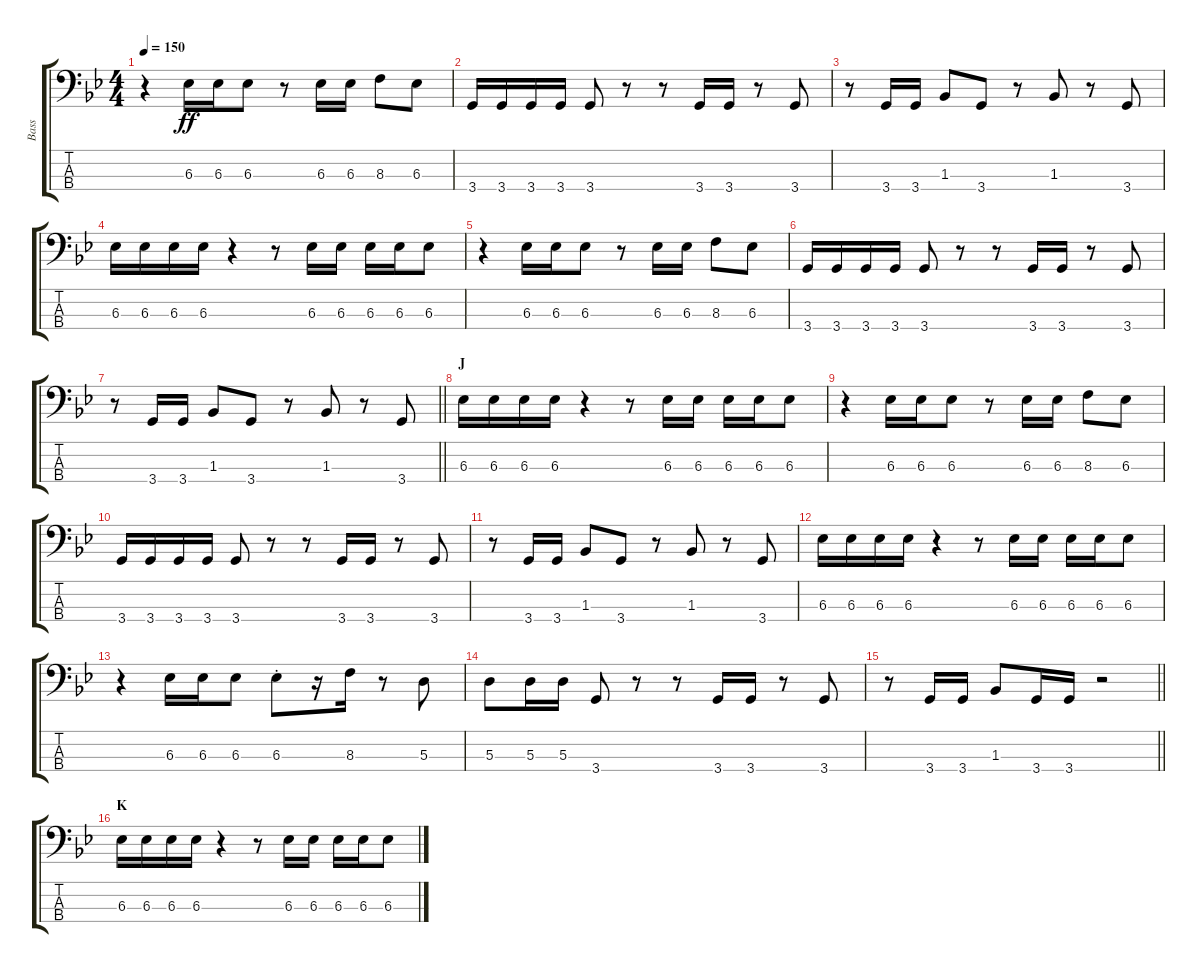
\track ("Bass" "Bass") {instrument electricbasspick}
\staff {score tabs}
\tuning (G2 D2 A1 E1) {hide}
\ts (4 4)
\tempo 150
\clef f4
\ks bb
r.4{dy ff} 6.3.16 6.3.16 6.3.8 r.8 6.3.16 6.3.16 8.3.8 6.3.8 |
3.4.16 3.4.16 3.4.16 3.4.16 3.4.8 r.8 r.8 3.4.16 3.4.16 r.8 3.4.8 |
r.8 3.4.16 3.4.16 1.3.8 3.4.8 r.8 1.3.8 r.8 3.4.8 |
6.3.16 6.3.16 6.3.16 6.3.16 r.4 r.8 6.3.16 6.3.16 6.3.16 6.3.16 6.3.8 |
r.4 6.3.16 6.3.16 6.3.8 r.8 6.3.16 6.3.16 8.3.8 6.3.8 |
3.4.16 3.4.16 3.4.16 3.4.16 3.4.8 r.8 r.8 3.4.16 3.4.16 r.8 3.4.8 |
\barLineRight lightlight
r.8 3.4.16 3.4.16 1.3.8 3.4.8 r.8 1.3.8 r.8 3.4.8 |
\section ("" "J")
6.3.16 6.3.16 6.3.16 6.3.16 r.4 r.8 6.3.16 6.3.16 6.3.16 6.3.16 6.3.8 |
r.4 6.3.16 6.3.16 6.3.8 r.8 6.3.16 6.3.16 8.3.8 6.3.8 |
3.4.16 3.4.16 3.4.16 3.4.16 3.4.8 r.8 r.8 3.4.16 3.4.16 r.8 3.4.8 |
r.8 3.4.16 3.4.16 1.3.8 3.4.8 r.8 1.3.8 r.8 3.4.8 |
6.3.16 6.3.16 6.3.16 6.3.16 r.4 r.8 6.3.16 6.3.16 6.3.16 6.3.16 6.3.8 |
r.4 6.3.16 6.3.16 6.3.8 6.3{st}.8 r.16 8.3.16 r.8 5.3.8 |
5.3.8 5.3.16 5.3.16 3.4.8 r.8 r.8 3.4.16 3.4.16 r.8 3.4.8 |
\barLineRight lightlight
r.8 3.4.16 3.4.16 1.3.8 3.4.16 3.4.16 r.2 |
\section ("" "K")
6.3.16 6.3.16 6.3.16 6.3.16 r.4 r.8 6.3.16 6.3.16 6.3.16 6.3.16 6.3.8
